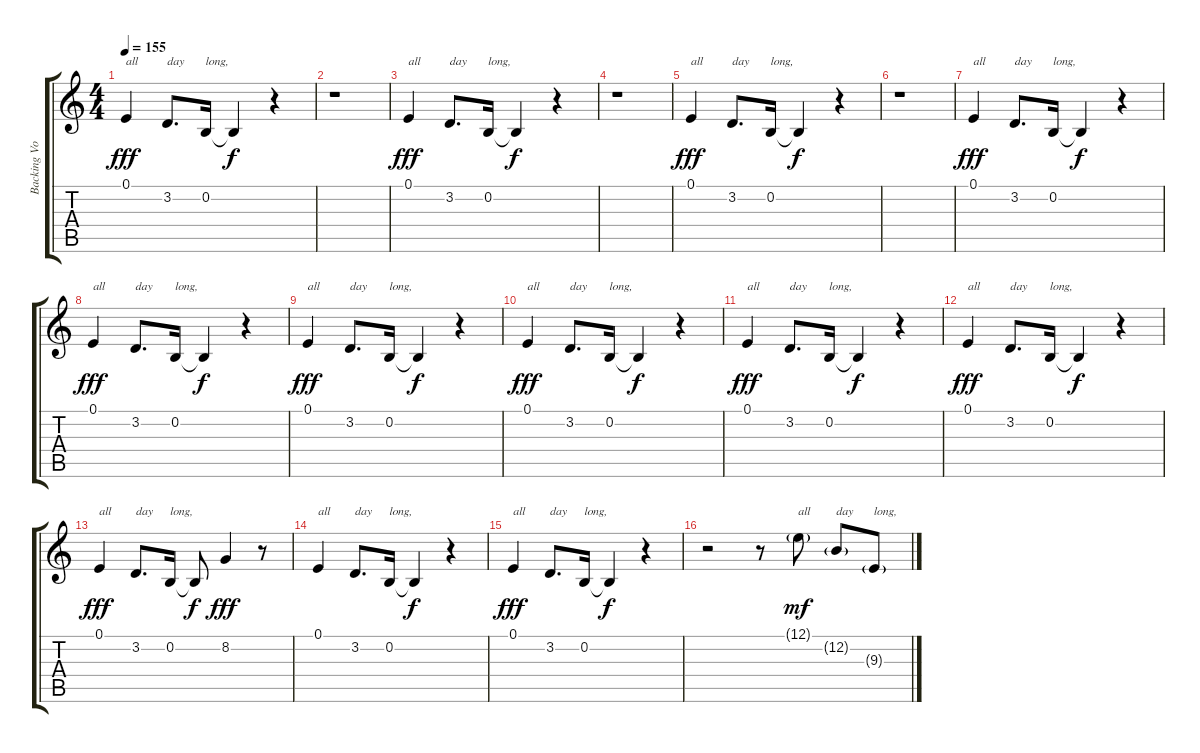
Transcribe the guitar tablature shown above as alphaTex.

\track ("Backing Vocals" "Backing Vo") {instrument choiraahs}
\staff {score tabs}
\tuning (E4 B3 G3 D3 A2 E2) {hide}
\ts (4 4)
\tempo 155
\clef g2
\ks c
0.1.4{txt "all" dy fff} 3.2.8{d txt "day"} 0.2.16{txt "long,"} 0.2{t}.4{dy f} r.4 |
r.1 |
0.1.4{txt "all" dy fff} 3.2.8{d txt "day"} 0.2.16{txt "long,"} 0.2{t}.4{dy f} r.4 |
r.1 |
0.1.4{txt "all" dy fff} 3.2.8{d txt "day"} 0.2.16{txt "long,"} 0.2{t}.4{dy f} r.4 |
r.1 |
0.1.4{txt "all" dy fff} 3.2.8{d txt "day"} 0.2.16{txt "long,"} 0.2{t}.4{dy f} r.4 |
0.1.4{txt "all" dy fff} 3.2.8{d txt "day"} 0.2.16{txt "long,"} 0.2{t}.4{dy f} r.4 |
0.1.4{txt "all" dy fff} 3.2.8{d txt "day"} 0.2.16{txt "long,"} 0.2{t}.4{dy f} r.4 |
0.1.4{txt "all" dy fff} 3.2.8{d txt "day"} 0.2.16{txt "long,"} 0.2{t}.4{dy f} r.4 |
0.1.4{txt "all" dy fff} 3.2.8{d txt "day"} 0.2.16{txt "long,"} 0.2{t}.4{dy f} r.4 |
0.1.4{txt "all" dy fff} 3.2.8{d txt "day"} 0.2.16{txt "long,"} 0.2{t}.4{dy f} r.4 |
0.1.4{txt "all" dy fff} 3.2.8{d txt "day"} 0.2.16{txt "long,"} 0.2{t}.8{dy f} 8.2.4{dy fff} r.8 |
0.1.4{txt "all"} 3.2.8{d txt "day"} 0.2.16{txt "long,"} 0.2{t}.4{dy f} r.4 |
0.1.4{txt "all" dy fff} 3.2.8{d txt "day"} 0.2.16{txt "long,"} 0.2{t}.4{dy f} r.4 |
r.2 r.8 12.1{g}.8{txt "all" dy mf} 12.2{g}.8{txt "day"} 9.3{g}.8{txt "long,"}
